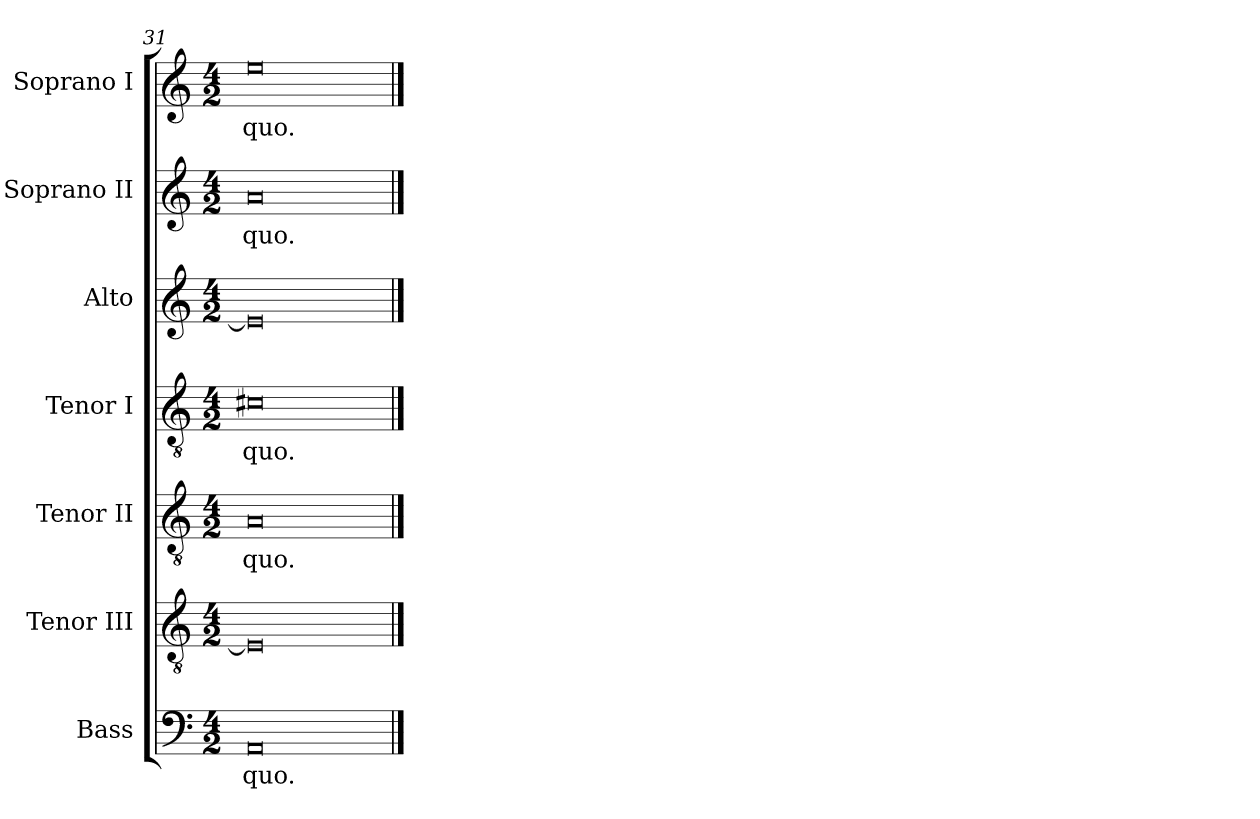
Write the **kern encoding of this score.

**kern	**text	**kern	**kern	**text	**kern	**text	**kern	**kern	**text	**kern	**text
*part7	*part7	*part6	*part5	*part5	*part4	*part4	*part3	*part2	*part2	*part1	*part1
*staff7	*staff7	*staff6	*staff5	*staff5	*staff4	*staff4	*staff3	*staff2	*staff2	*staff1	*staff1
*I"Bass	*	*I"Tenor III	*I"Tenor II	*	*I"Tenor I	*	*I"Alto	*I"Soprano II	*	*I"Soprano I	*
*I'B	*	*I'T III	*I'T II	*	*I'T I	*	*I'A	*I'S II	*	*I'S I	*
*clefF4	*	*clefGv2	*clefGv2	*	*clefGv2	*	*clefG2	*clefG2	*	*clefG2	*
*k[]	*	*k[]	*k[]	*	*k[]	*	*k[]	*k[]	*	*k[]	*
*C:	*	*C:	*C:	*	*C:	*	*C:	*C:	*	*C:	*
*M4/2	*	*M4/2	*M4/2	*	*M4/2	*	*M4/2	*M4/2	*	*M4/2	*
=31	=31	=31	=31	=31	=31	=31	=31	=31	=31	=31	=31
!	!LO:LY:b	!	!	!LO:LY:b	!	!LO:LY:b	!	!	!LO:LY:b	!	!LO:LY:b
0AA	-quo.	0E]	0A	-quo.	0c#X	quo.	0e]	0a	quo.	0ee	-quo.
==	==	==	==	==	==	==	==	==	==	==	==
*-	*-	*-	*-	*-	*-	*-	*-	*-	*-	*-	*-
